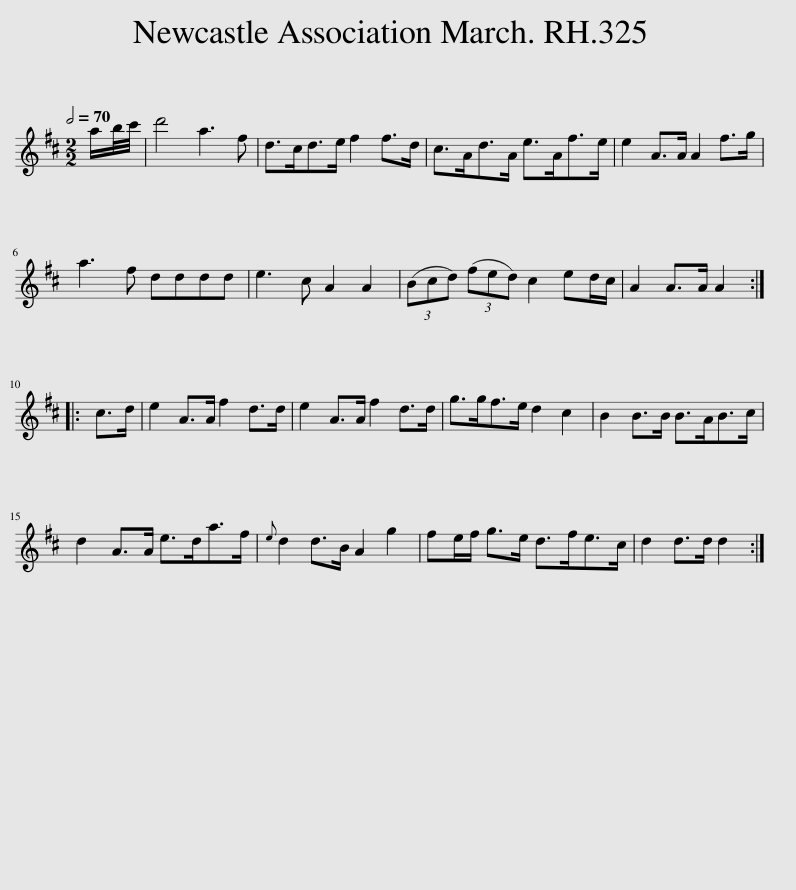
X:1
L:1/8
Q:1/2=70
M:2/2
I:linebreak $
K:D
V:1 treble
V:1
 a/b/4c'/4 | d'4 a3 f | d>cd>e f2 f>d | c>Ad>A e>Af>e | e2 A>A A2 f>g |$ %5
 a3 f dddd | e3 c A2 A2 | (3(Bcd) (3(fed) c2 ed/c/ | A2 A>A A2 ::$ c>d | %10
 e2 A>A f2 d>d | e2 A>A f2 d>d | g>gf>e d2 c2 | B2 B>B B>AB>c |$ d2 A>A e>da>f | %15
{e} d2 d>B A2 g2 | fe/f/ g>e d>fe>c | d2 d>d d2 :| %18
